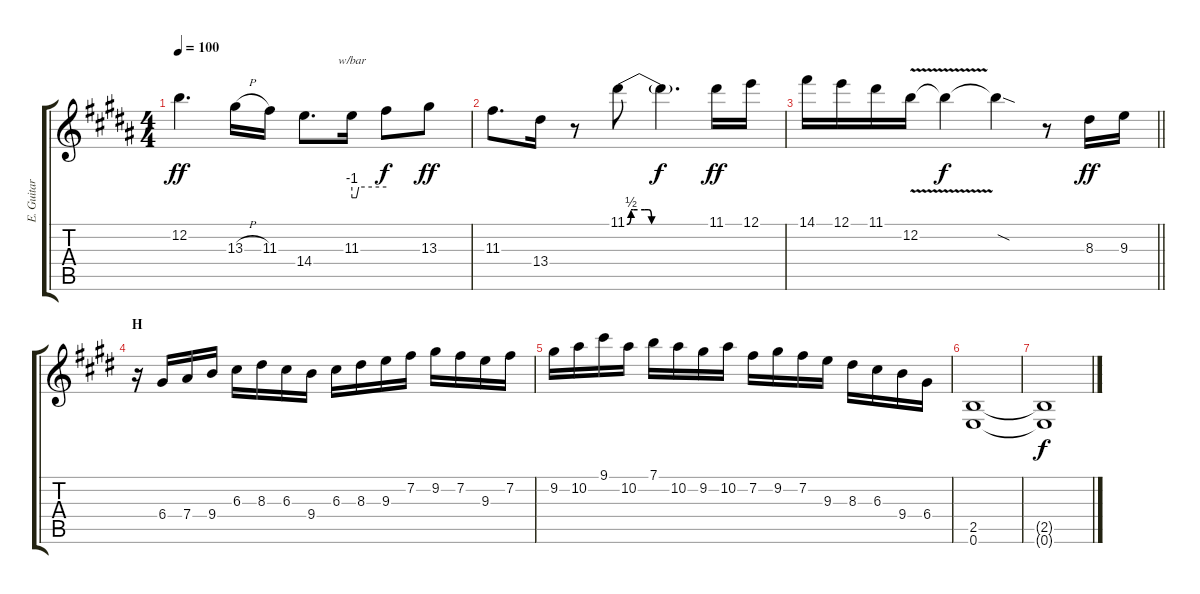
\track ("E. Guitar II" "E. Guitar ") {instrument overdrivenguitar}
\staff {score tabs}
\tuning (E4 B3 G3 D3 A2 E2) {hide}
\ts (4 4)
\tempo 100
\clef g2
\ks b
12.2.4{d dy ff} 13.3{h}.16 11.3.16 14.4.8{d} 11.3.16{tbe (custom default 0 -4 8 -4 12 0 60 0)} 11.3{t}.8{dy f} 13.3.8{dy ff} |
11.3.8{d} 13.4.16 r.8 11.1{be (custom 0 0 3 2 5 2 13 2 16 2 18 0 22 0 30 0 60 0)}.8 11.1{t}.4{d dy f} 11.1.16{dy ff} 12.1.16 |
\barLineRight lightlight
14.1.16 12.1.16 11.1.16 12.2{v}.16 12.2{t}.4{dy f} 12.2{sod t}.4 r.8 8.3.16{dy ff} 9.3.16 |
\section ("" "H")
\ks e
r.16 6.4.16 7.4.16 9.4.16 6.3.16 8.3.16 6.3.16 9.4.16 6.3.16 8.3.16 9.3.16 7.2.16 9.2.16 7.2.16 9.3.16 7.2.16 |
9.2.16 10.2.16 9.1.16 10.2.16 7.1.16 10.2.16 9.2.16 10.2.16 7.2.16 9.2.16 7.2.16 9.3.16 8.3.16 6.3.16 9.4.16 6.4.16 |
(2.5 0.6).1 |
(2.5{t} 0.6{t}).1{dy f}
